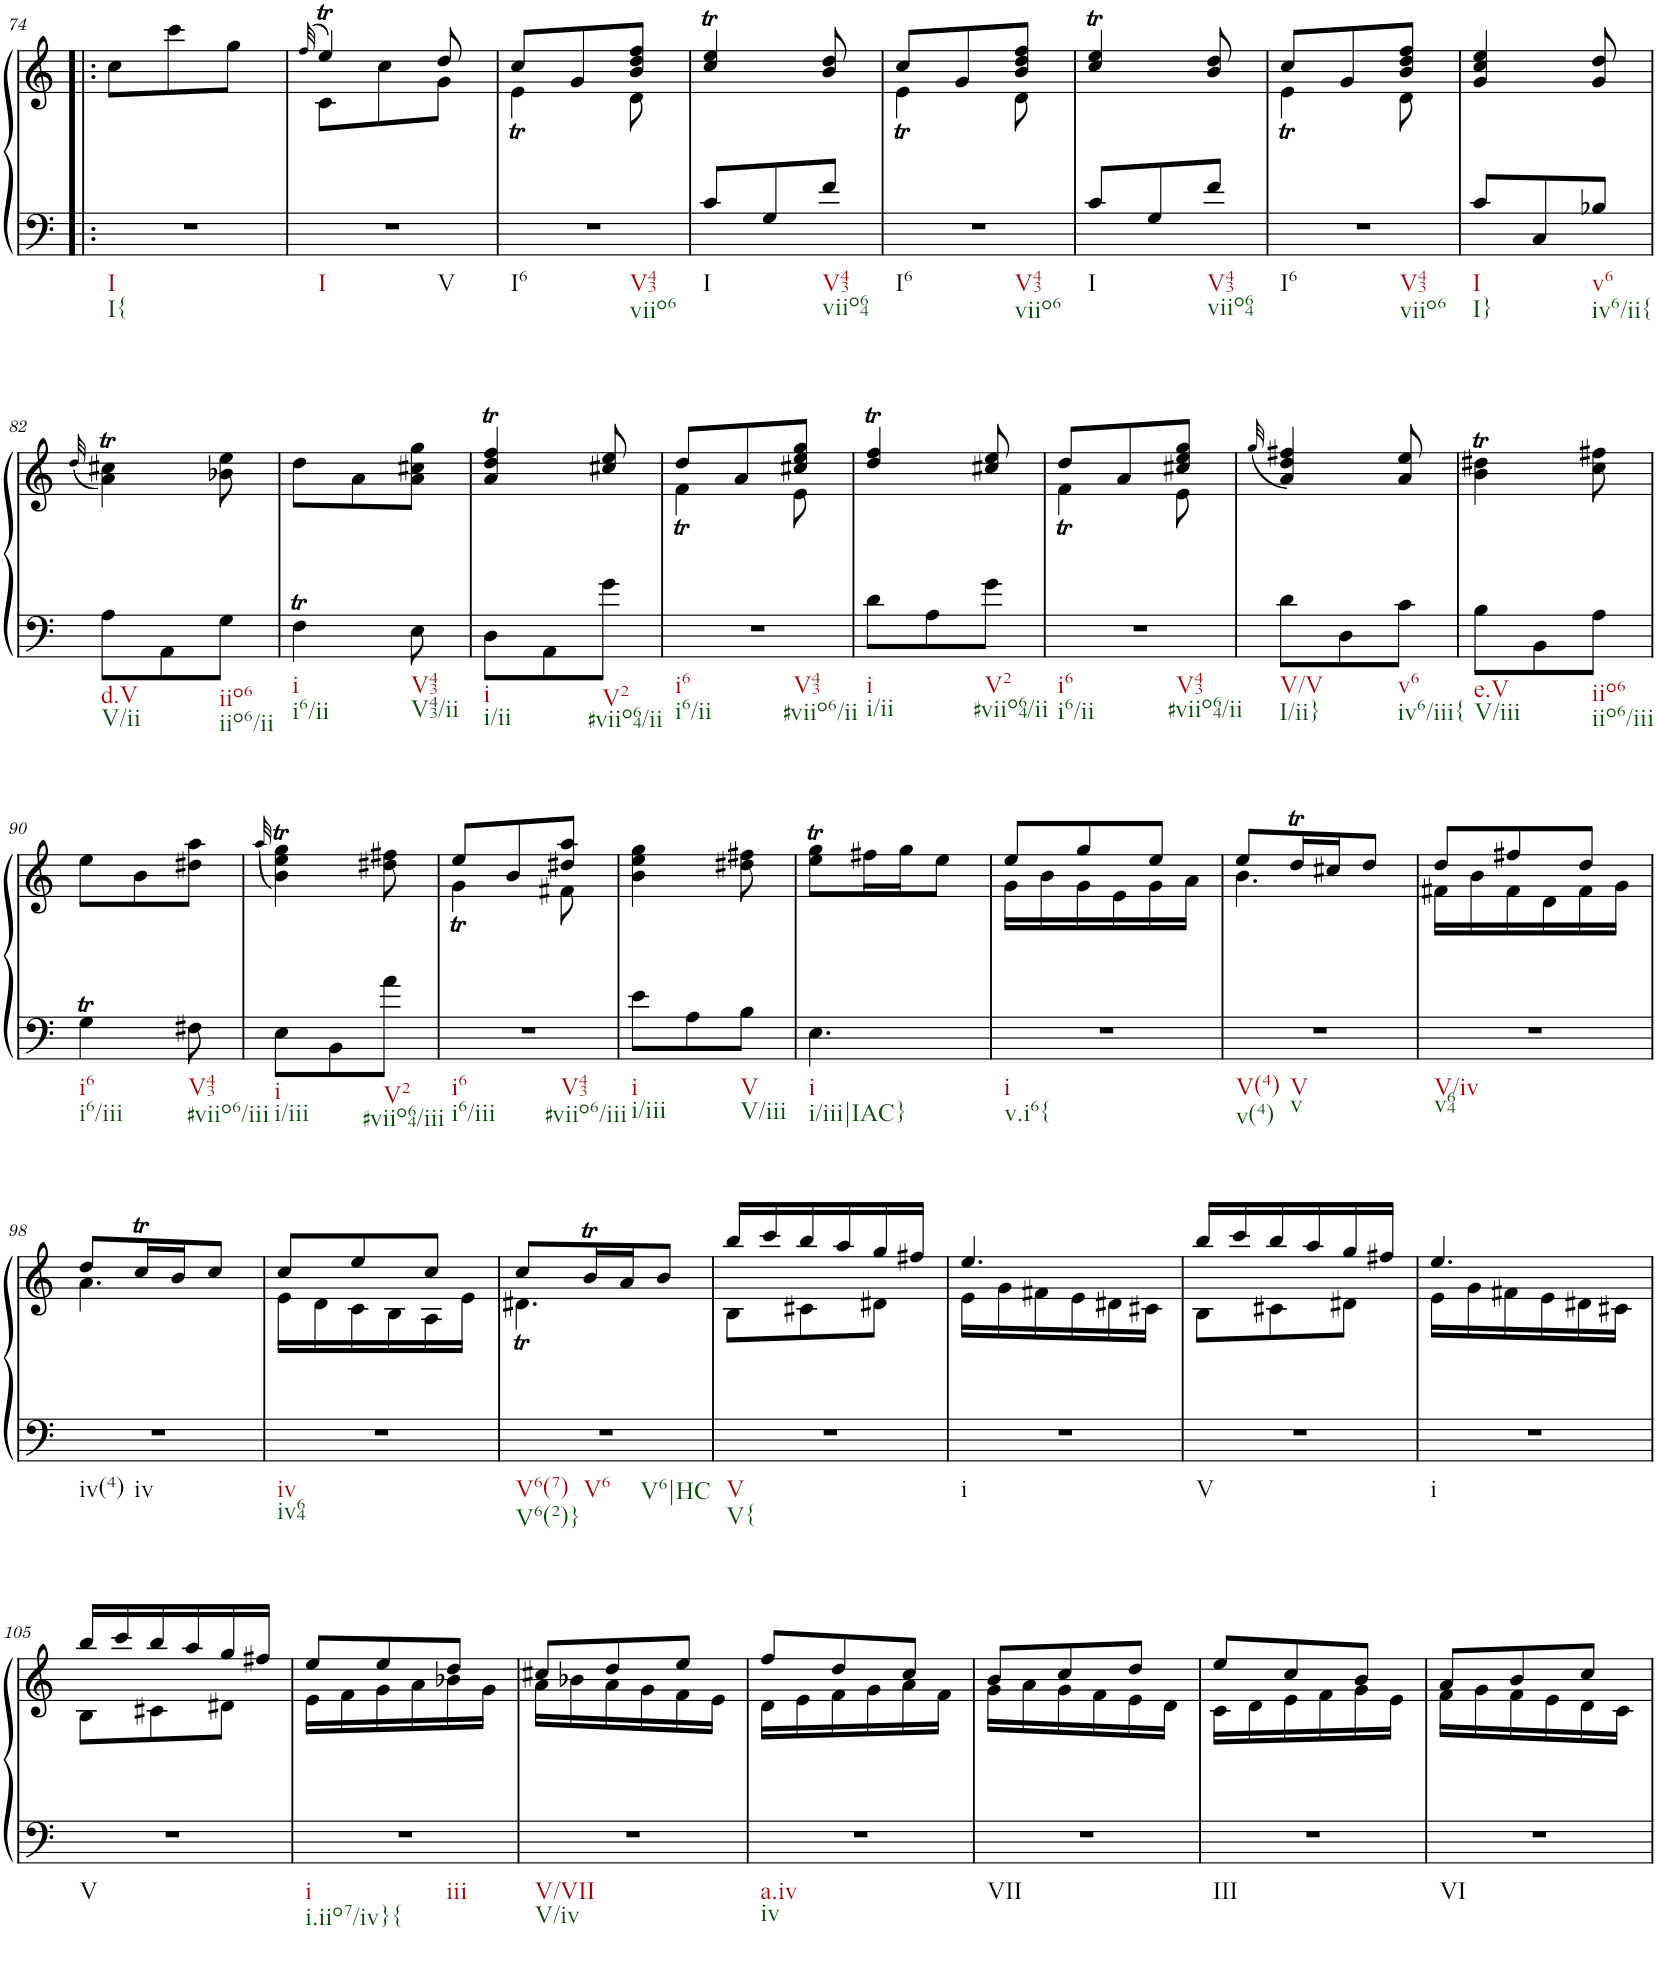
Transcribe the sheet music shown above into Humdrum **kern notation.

**kern	**kern
*part1	*part1
*staff2	*staff1
*I"Piano	*
*I'Pno.	*
!!LO:PB:g=z
*clefF4	*clefG2
*k[]	*k[]
*M3/8	*M3/8
=74!|:	=74!|:
!LO:TX:b:t=I	!
!LO:TX:b:t=I{	!
4.r	8cc\L
.	8ccc\
.	8gg\J
=75	=75
.	(32qff/
*	*^
!LO:TX:b:t=I	!	!
!LO:TX:b:t=V	!	!
4.r	4eet/)	8c\L
.	.	8cc\
.	8dd/	8g\J
=76	=76	=76
!LO:TX:b:t=I6	!	!
!LO:TX:b:t=V43	!	!
!LO:TX:b:t=viio6	!	!
4.r	8cc/L	4et\
.	8g/	.
.	8b/ 8dd/ 8ff/J	8d\
=77	=77	=77
!LO:TX:b:t=I	!	!
*	*v	*v
8c/L	4cc/T 4ee/T
8G/	.
!LO:TX:b:t=V43	!
!LO:TX:b:t=viio64	!
8f/J	8b/ 8dd/
=78	=78
*	*^
!LO:TX:b:t=I6	!	!
!LO:TX:b:t=V43	!	!
!LO:TX:b:t=viio6	!	!
4.r	8cc/L	4et\
.	8g/	.
.	8b/ 8dd/ 8ff/J	8d\
=79	=79	=79
!LO:TX:b:t=I	!	!
*	*v	*v
8c/L	4cc/T 4ee/T
8G/	.
!LO:TX:b:t=V43	!
!LO:TX:b:t=viio64	!
8f/J	8b/ 8dd/
=80	=80
*	*^
!LO:TX:b:t=I6	!	!
!LO:TX:b:t=V43	!	!
!LO:TX:b:t=viio6	!	!
4.r	8cc/L	4et\
.	8g/	.
.	8b/ 8dd/ 8ff/J	8d\
=81	=81	=81
!LO:TX:b:t=I	!	!
!LO:TX:b:t=I}	!	!
*	*v	*v
8c/L	4g/ 4cc/ 4ee/
8C/	.
!LO:TX:b:t=v6	!
!LO:TX:b:t=iv6/ii{	!
8B-X/J	8g/ 8dd/
!!LO:LB:g=z
=82	=82
.	(32qdd/
!LO:TX:b:t=d.V	!
!LO:TX:b:t=V/ii	!
8A\L	4a\T 4cc#X\T)
8AA\	.
!LO:TX:b:t=iio6	!
!LO:TX:b:t=iio6/ii	!
8G\J	8b-X\ 8ee\
=83	=83
!LO:TX:b:t=i	!
!LO:TX:b:t=i6/ii	!
4FT\	8dd\L
.	8a\
!LO:TX:b:t=V43	!
!LO:TX:b:t=V43/ii	!
8E\	8a\ 8cc#X\ 8gg\J
=84	=84
!LO:TX:b:t=i	!
!LO:TX:b:t=i/ii	!
8D\L	4a/T 4dd/T 4ff/T
8AA\	.
!LO:TX:b:t=V2	!
!LO:TX:b:t=#viio64/ii	!
8g\J	8cc#X/ 8ee/
=85	=85
*	*^
!LO:TX:b:t=i6	!	!
!LO:TX:b:t=i6/ii	!	!
!LO:TX:b:t=V43	!	!
!LO:TX:b:t=#viio6/ii	!	!
4.r	8dd/L	4fT\
.	8a/	.
.	8cc#X/ 8ee/ 8gg/J	8e\
=86	=86	=86
!LO:TX:b:t=i	!	!
!LO:TX:b:t=i/ii	!	!
*	*v	*v
8d\L	4dd/T 4ff/T
8A\	.
!LO:TX:b:t=V2	!
!LO:TX:b:t=#viio64/ii	!
8g\J	8cc#X/ 8ee/
=87	=87
*	*^
!LO:TX:b:t=i6	!	!
!LO:TX:b:t=i6/ii	!	!
!LO:TX:b:t=V43	!	!
!LO:TX:b:t=#viio64/ii	!	!
4.r	8dd/L	4fT\
.	8a/	.
.	8cc#X/ 8ee/ 8gg/J	8e\
*	*v	*v
=88	=88
.	(32qgg/
!LO:TX:b:t=V/V	!
!LO:TX:b:t=I/ii}	!
8d\L	4a/ 4dd/ 4ff#X/)
8D\	.
!LO:TX:b:t=v6	!
!LO:TX:b:t=iv6/iii{	!
8c\J	8a/ 8ee/
=89	=89
!LO:TX:b:t=e.V	!
!LO:TX:b:t=V/iii	!
8B\L	4b\T 4dd#X\T
8BB\	.
!LO:TX:b:t=iio6	!
!LO:TX:b:t=iio6/iii	!
8A\J	8cc\ 8ff#X\
!!LO:LB:g=z
=90	=90
!LO:TX:b:t=i6	!
!LO:TX:b:t=i6/iii	!
4GT\	8ee\L
.	8b\
!LO:TX:b:t=V43	!
!LO:TX:b:t=#viio6/iii	!
8F#X\	8dd#X\ 8aa\J
=91	=91
.	(32qaa/
!LO:TX:b:t=i	!
!LO:TX:b:t=i/iii	!
8E\L	4b\T 4ee\T 4gg\T)
8BB\	.
!LO:TX:b:t=V2	!
!LO:TX:b:t=#viio64/iii	!
8a\J	8dd#X\ 8ff#X\
=92	=92
*	*^
!LO:TX:b:t=i6	!	!
!LO:TX:b:t=i6/iii	!	!
!LO:TX:b:t=V43	!	!
!LO:TX:b:t=#viio6/iii	!	!
4.r	8ee/L	4gT\
.	8b/	.
.	8dd#X/ 8aa/J	8f#X\
=93	=93	=93
!LO:TX:b:t=i	!	!
!LO:TX:b:t=i/iii	!	!
*	*v	*v
8e\L	4b\ 4ee\ 4gg\
8A\	.
!LO:TX:b:t=V	!
!LO:TX:b:t=V/iii	!
8B\J	8dd#X\ 8ff#X\
=94	=94
!LO:TX:b:t=i	!
!LO:TX:b:t=i/iii|IAC}	!
4.E\	8ee\T 8gg\TL
.	16ff#X\L
.	16gg\J
.	8ee\J
=95	=95
*	*^
!LO:TX:b:t=i	!	!
!LO:TX:b:t=v.i6{	!	!
4.r	8ee/L	16g\LL
.	.	16b\
.	8gg/	16g\
.	.	16e\
.	8ee/J	16g\
.	.	16a\JJ
=96	=96	=96
!LO:TX:b:t=V(4)	!	!
!LO:TX:b:t=v(4)	!	!
!LO:TX:b:t=V	!	!
!LO:TX:b:t=v	!	!
4.r	8ee/L	4.b\
.	16ddT/L	.
.	16cc#X/J	.
.	8dd/J	.
=97	=97	=97
!LO:TX:b:t=V/iv	!	!
!LO:TX:b:t=v64	!	!
4.r	8dd/L	16f#X\LL
.	.	16b\
.	8ff#X/	16f#\
.	.	16d\
.	8dd/J	16f#\
.	.	16g\JJ
!!LO:LB:g=z	!!
=98	=98	=98
!LO:TX:b:t=iv(4)	!	!
!LO:TX:b:t=iv	!	!
4.r	8dd/L	4.a\
.	16ccT/L	.
.	16b/J	.
.	8cc/J	.
=99	=99	=99
!LO:TX:b:t=iv	!	!
!LO:TX:b:t=iv64	!	!
4.r	8cc/L	16e\LL
.	.	16d\
.	8ee/	16c\
.	.	16B\
.	8cc/J	16A\
.	.	16e\JJ
=100	=100	=100
!LO:TX:b:t=V6(7)	!	!
!LO:TX:b:t=V6(2)}	!	!
!LO:TX:b:t=V6	!	!
!LO:TX:b:t=V6|HC	!	!
4.r	8cc/L	4.d#Xt\
.	16bt/L	.
.	16a/J	.
.	8b/J	.
=101	=101	=101
!LO:TX:b:t=V	!	!
!LO:TX:b:t=V{	!	!
4.r	16bb/LL	8B\L
.	16ccc/	.
.	16bb/	8c#X\
.	16aa/	.
.	16gg/	8d#X\J
.	16ff#X/JJ	.
=102	=102	=102
!LO:TX:b:t=i	!	!
4.r	4.ee/	16e\LL
.	.	16g\
.	.	16f#X\
.	.	16e\
.	.	16d#X\
.	.	16c#X\JJ
=103	=103	=103
!LO:TX:b:t=V	!	!
4.r	16bb/LL	8B\L
.	16ccc/	.
.	16bb/	8c#X\
.	16aa/	.
.	16gg/	8d#X\J
.	16ff#X/JJ	.
=104	=104	=104
!LO:TX:b:t=i	!	!
4.r	4.ee/	16e\LL
.	.	16g\
.	.	16f#X\
.	.	16e\
.	.	16d#X\
.	.	16c#X\JJ
!!LO:LB:g=z	!!
=105	=105	=105
!LO:TX:b:t=V	!	!
4.r	16bb/LL	8B\L
.	16ccc/	.
.	16bb/	8c#X\
.	16aa/	.
.	16gg/	8d#X\J
.	16ff#X/JJ	.
=106	=106	=106
!LO:TX:b:t=i	!	!
!LO:TX:b:t=i.iio7/iv}{	!	!
!LO:TX:b:t=iii	!	!
4.r	8ee/L	16e\LL
.	.	16f\
.	8ee/	16g\
.	.	16a\
.	8dd/J	16b-X\
.	.	16g\JJ
=107	=107	=107
!LO:TX:b:t=V/VII	!	!
!LO:TX:b:t=V/iv	!	!
4.r	8cc#X/L	16a\LL
.	.	16b-X\
.	8dd/	16a\
.	.	16g\
.	8ee/J	16f\
.	.	16e\JJ
=108	=108	=108
!LO:TX:b:t=a.iv	!	!
!LO:TX:b:t=iv	!	!
4.r	8ff/L	16d\LL
.	.	16e\
.	8dd/	16f\
.	.	16g\
.	8cc/J	16a\
.	.	16f\JJ
=109	=109	=109
!LO:TX:b:t=VII	!	!
4.r	8b/L	16g\LL
.	.	16a\
.	8cc/	16g\
.	.	16f\
.	8dd/J	16e\
.	.	16d\JJ
=110	=110	=110
!LO:TX:b:t=III	!	!
4.r	8ee/L	16c\LL
.	.	16d\
.	8cc/	16e\
.	.	16f\
.	8b/J	16g\
.	.	16e\JJ
=111	=111	=111
!LO:TX:b:t=VI	!	!
4.r	8a/L	16f\LL
.	.	16g\
.	8b/	16f\
.	.	16e\
.	8cc/J	16d\
.	.	16c\JJ
*	*v	*v
=	=
*-	*-
